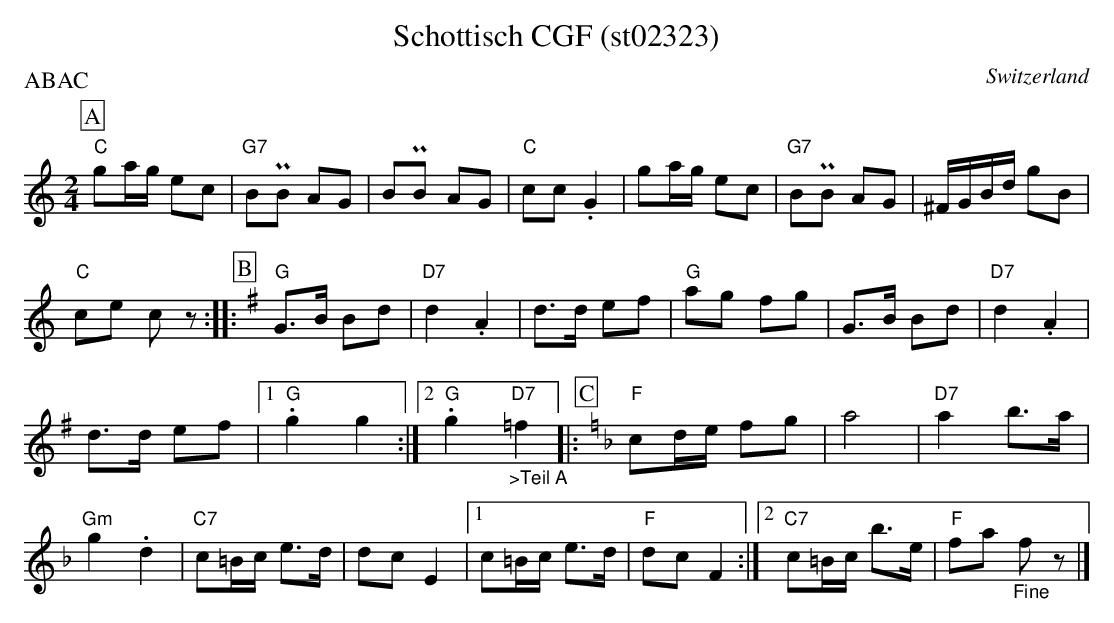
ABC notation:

X:1
T:Schottisch CGF (st02323)
O:Switzerland
P:ABAC
M:2/4
L:1/8
K:C major
[P:A] "C"ga/g/ ec | "G7"BPB AG | BPB AG | "C"cc .G2 | ga/g/ ec | "G7"BPB AG | ^F/G/B/d/ gB |
"C"ce cz :: [P:B] [K:G] "G"G>B Bd | "D7"d2.A2 | d>d ef | "G"ag fg | G>B Bd | "D7"d2.A2 |
d>d ef |1 ."G"g2g2 :|2 ."G"g2"_>Teil A""D7"=f2 |: [P:C] [K:F] "F"cd/e/ fg | a4 | "D7"a2b>a |
"Gm"g2.d2 | "C7"c=B/c/ e>d | dcE2 |1 c=B/c/ e>d |  "F"dcF2 :|2 "C7"c=B/c/ b>e | "F"fa "_Fine"fz |]
